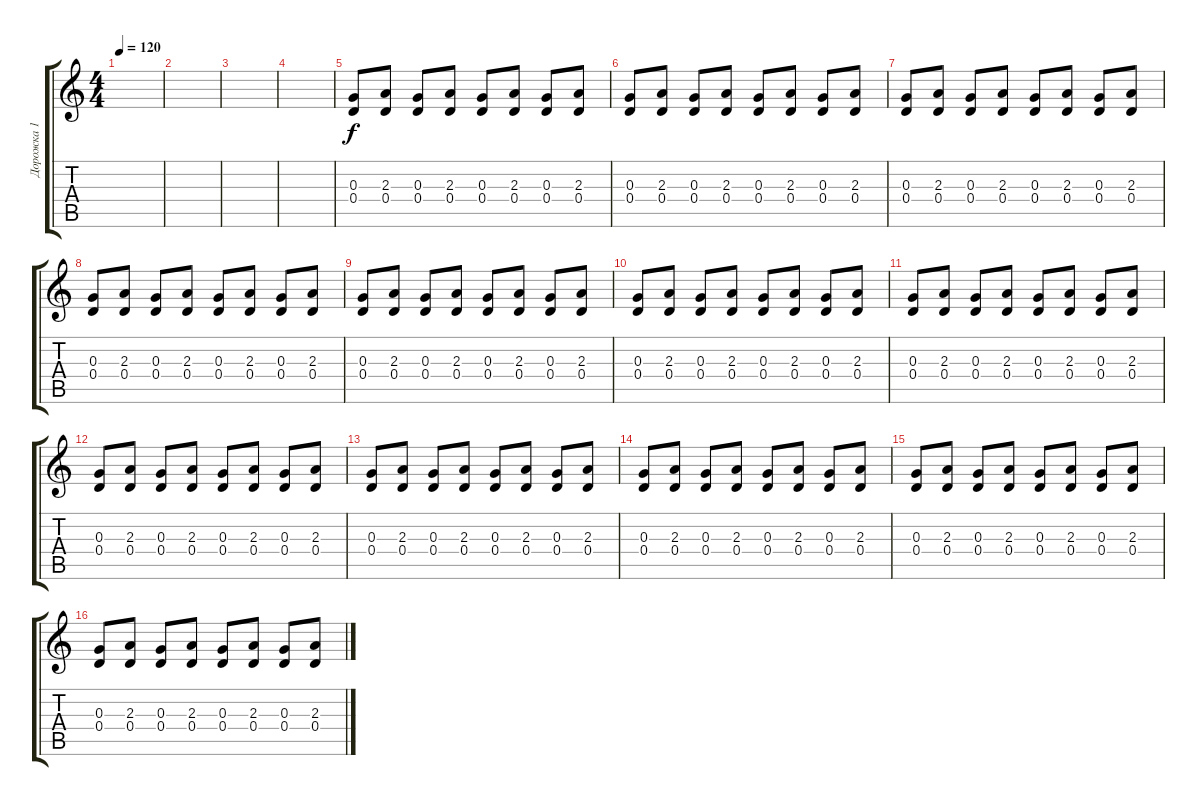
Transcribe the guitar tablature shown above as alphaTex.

\track ("Дорожка 1" "Дорожка 1") {instrument distortionguitar}
\staff {score tabs}
\tuning (E4 B3 G3 D3 A2 E2) {hide}
\ts (4 4)
\tempo 120
\clef g2
\ks c
|
|
|
|
(0.3 0.4).8 (2.3 0.4).8 (0.3 0.4).8 (2.3 0.4).8 (0.3 0.4).8 (2.3 0.4).8 (0.3 0.4).8 (2.3 0.4).8 |
(0.3 0.4).8 (2.3 0.4).8 (0.3 0.4).8 (2.3 0.4).8 (0.3 0.4).8 (2.3 0.4).8 (0.3 0.4).8 (2.3 0.4).8 |
(0.3 0.4).8 (2.3 0.4).8 (0.3 0.4).8 (2.3 0.4).8 (0.3 0.4).8 (2.3 0.4).8 (0.3 0.4).8 (2.3 0.4).8 |
(0.3 0.4).8 (2.3 0.4).8 (0.3 0.4).8 (2.3 0.4).8 (0.3 0.4).8 (2.3 0.4).8 (0.3 0.4).8 (2.3 0.4).8 |
(0.3 0.4).8 (2.3 0.4).8 (0.3 0.4).8 (2.3 0.4).8 (0.3 0.4).8 (2.3 0.4).8 (0.3 0.4).8 (2.3 0.4).8 |
(0.3 0.4).8 (2.3 0.4).8 (0.3 0.4).8 (2.3 0.4).8 (0.3 0.4).8 (2.3 0.4).8 (0.3 0.4).8 (2.3 0.4).8 |
(0.3 0.4).8 (2.3 0.4).8 (0.3 0.4).8 (2.3 0.4).8 (0.3 0.4).8 (2.3 0.4).8 (0.3 0.4).8 (2.3 0.4).8 |
(0.3 0.4).8 (2.3 0.4).8 (0.3 0.4).8 (2.3 0.4).8 (0.3 0.4).8 (2.3 0.4).8 (0.3 0.4).8 (2.3 0.4).8 |
(0.3 0.4).8 (2.3 0.4).8 (0.3 0.4).8 (2.3 0.4).8 (0.3 0.4).8 (2.3 0.4).8 (0.3 0.4).8 (2.3 0.4).8 |
(0.3 0.4).8 (2.3 0.4).8 (0.3 0.4).8 (2.3 0.4).8 (0.3 0.4).8 (2.3 0.4).8 (0.3 0.4).8 (2.3 0.4).8 |
(0.3 0.4).8 (2.3 0.4).8 (0.3 0.4).8 (2.3 0.4).8 (0.3 0.4).8 (2.3 0.4).8 (0.3 0.4).8 (2.3 0.4).8 |
(0.3 0.4).8 (2.3 0.4).8 (0.3 0.4).8 (2.3 0.4).8 (0.3 0.4).8 (2.3 0.4).8 (0.3 0.4).8 (2.3 0.4).8
